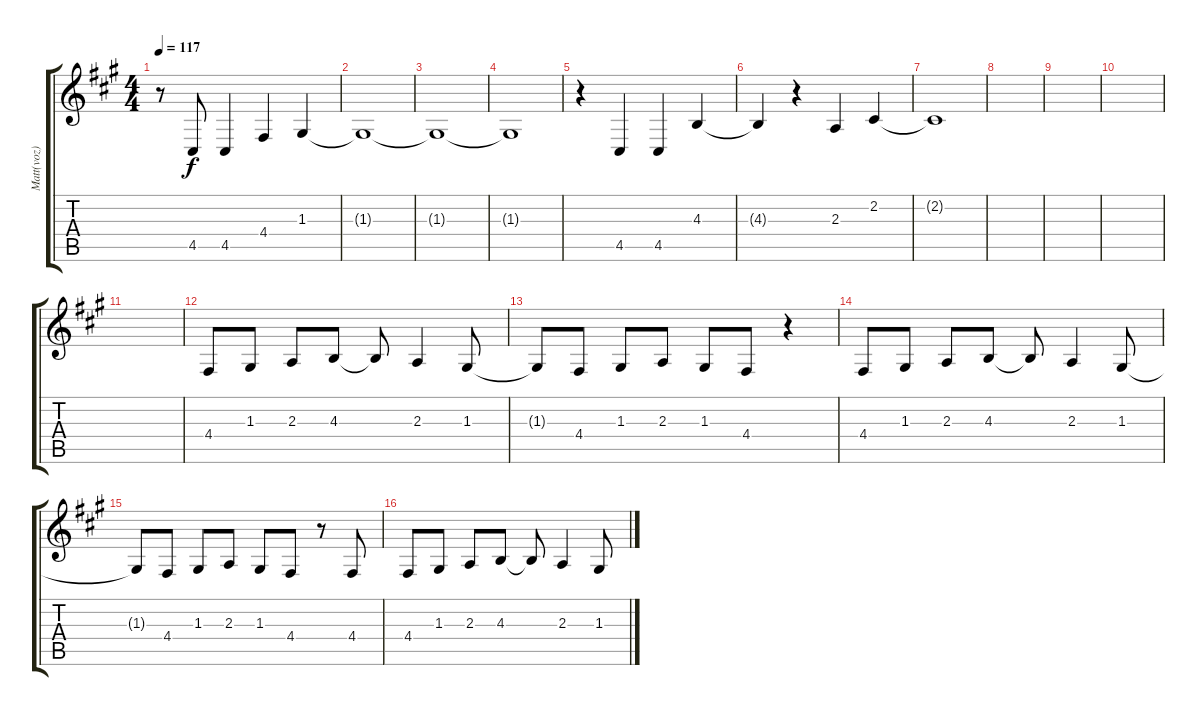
\track ("Matt(voz)" "Matt(voz)") {instrument flute}
\staff {score tabs}
\tuning (E4 B3 G3 D3 A2 E2) {hide}
\ts (4 4)
\tempo 117
\clef g2
\ks a
r.8{dy f} 4.5.8 4.5.4 4.4.4 1.3.4 |
1.3{t}.1 |
1.3{t}.1 |
1.3{t}.1 |
r.4 4.5.4 4.5.4 4.3.4 |
4.3{t}.4 r.4 2.3.4 2.2.4 |
2.2{t}.1 |
|
|
|
|
4.4.8 1.3.8 2.3.8 4.3.8 4.3{t}.8 2.3.4 1.3.8 |
1.3{t}.8 4.4.8 1.3.8 2.3.8 1.3.8 4.4.8 r.4 |
4.4.8 1.3.8 2.3.8 4.3.8 4.3{t}.8 2.3.4 1.3.8 |
1.3{t}.8 4.4.8 1.3.8 2.3.8 1.3.8 4.4.8 r.8 4.4.8 |
4.4.8 1.3.8 2.3.8 4.3.8 4.3{t}.8 2.3.4 1.3.8
